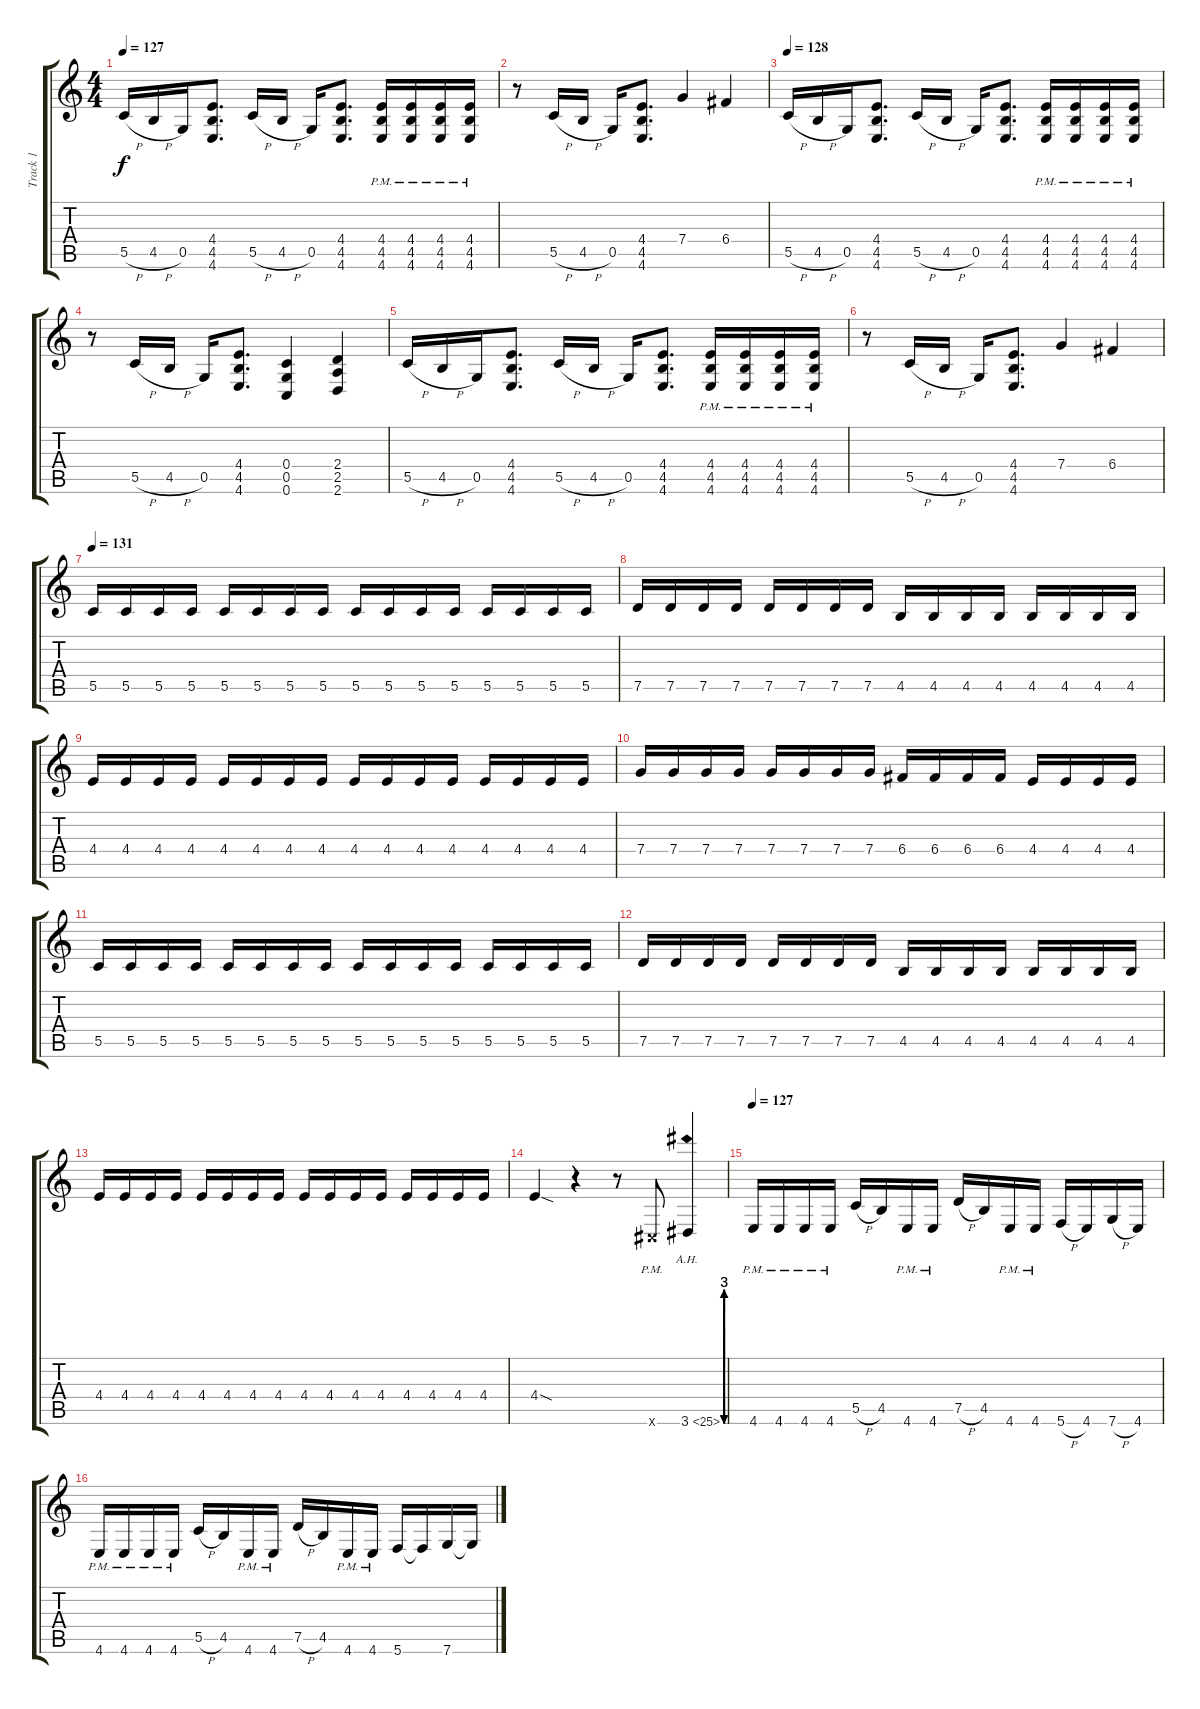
\track ("Track 1" "Track 1") {instrument distortionguitar}
\staff {score tabs}
\tuning (D4 A3 F3 C3 G2 C2) {hide}
\ts (4 4)
\tempo 127
\clef g2
\ks c
5.5{h}.16{dy f} 4.5{h}.16 0.5.16 (4.4 4.5 4.6).8{d} 5.5{h}.16 4.5{h}.16 0.5.16 (4.4 4.5 4.6).8{d} (4.4{pm} 4.5{pm} 4.6{pm}).16 (4.4{pm} 4.5{pm} 4.6{pm}).16 (4.4{pm} 4.5{pm} 4.6{pm}).16 (4.4{pm} 4.5{pm} 4.6{pm}).16 |
r.8 5.5{h}.16 4.5{h}.16 0.5.16 (4.4 4.5 4.6).8{d} 7.4.4 6.4.4 |
\tempo 128
5.5{h}.16 4.5{h}.16 0.5.16 (4.4 4.5 4.6).8{d} 5.5{h}.16 4.5{h}.16 0.5.16 (4.4 4.5 4.6).8{d} (4.4{pm} 4.5{pm} 4.6{pm}).16 (4.4{pm} 4.5{pm} 4.6{pm}).16 (4.4{pm} 4.5{pm} 4.6{pm}).16 (4.4{pm} 4.5{pm} 4.6{pm}).16 |
r.8 5.5{h}.16 4.5{h}.16 0.5.16 (4.4 4.5 4.6).8{d} (0.4 0.5 0.6).4 (2.4 2.5 2.6).4 |
5.5{h}.16 4.5{h}.16 0.5.16 (4.4 4.5 4.6).8{d} 5.5{h}.16 4.5{h}.16 0.5.16 (4.4 4.5 4.6).8{d} (4.4{pm} 4.5{pm} 4.6{pm}).16 (4.4{pm} 4.5{pm} 4.6{pm}).16 (4.4{pm} 4.5{pm} 4.6{pm}).16 (4.4{pm} 4.5{pm} 4.6{pm}).16 |
r.8 5.5{h}.16 4.5{h}.16 0.5.16 (4.4 4.5 4.6).8{d} 7.4.4 6.4.4 |
\tempo 131
5.5.16 5.5.16 5.5.16 5.5.16 5.5.16 5.5.16 5.5.16 5.5.16 5.5.16 5.5.16 5.5.16 5.5.16 5.5.16 5.5.16 5.5.16 5.5.16 |
7.5.16 7.5.16 7.5.16 7.5.16 7.5.16 7.5.16 7.5.16 7.5.16 4.5.16 4.5.16 4.5.16 4.5.16 4.5.16 4.5.16 4.5.16 4.5.16 |
4.4.16 4.4.16 4.4.16 4.4.16 4.4.16 4.4.16 4.4.16 4.4.16 4.4.16 4.4.16 4.4.16 4.4.16 4.4.16 4.4.16 4.4.16 4.4.16 |
7.4.16 7.4.16 7.4.16 7.4.16 7.4.16 7.4.16 7.4.16 7.4.16 6.4.16 6.4.16 6.4.16 6.4.16 4.4.16 4.4.16 4.4.16 4.4.16 |
5.5.16 5.5.16 5.5.16 5.5.16 5.5.16 5.5.16 5.5.16 5.5.16 5.5.16 5.5.16 5.5.16 5.5.16 5.5.16 5.5.16 5.5.16 5.5.16 |
7.5.16 7.5.16 7.5.16 7.5.16 7.5.16 7.5.16 7.5.16 7.5.16 4.5.16 4.5.16 4.5.16 4.5.16 4.5.16 4.5.16 4.5.16 4.5.16 |
4.4.16 4.4.16 4.4.16 4.4.16 4.4.16 4.4.16 4.4.16 4.4.16 4.4.16 4.4.16 4.4.16 4.4.16 4.4.16 4.4.16 4.4.16 4.4.16 |
4.4{sod}.4 r.4 r.8 1.6{pm x}.8 3.6{be (custom 0 0 15 0 22 12 30 0 40 0 48 12 55 0 60 0) ah 22}.4 |
\tempo 127
4.6{pm}.16 4.6{pm}.16 4.6{pm}.16 4.6{pm}.16 5.5{h}.16 4.5.16 4.6{pm}.16 4.6{pm}.16 7.5{h}.16 4.5.16 4.6{pm}.16 4.6{pm}.16 5.6{h}.16 4.6.16 7.6{h}.16 4.6.16 |
4.6{pm}.16 4.6{pm}.16 4.6{pm}.16 4.6{pm}.16 5.5{h}.16 4.5.16 4.6{pm}.16 4.6{pm}.16 7.5{h}.16 4.5.16 4.6{pm}.16 4.6{pm}.16 5.6.16 5.6{t}.16 7.6.16 7.6{t}.16
